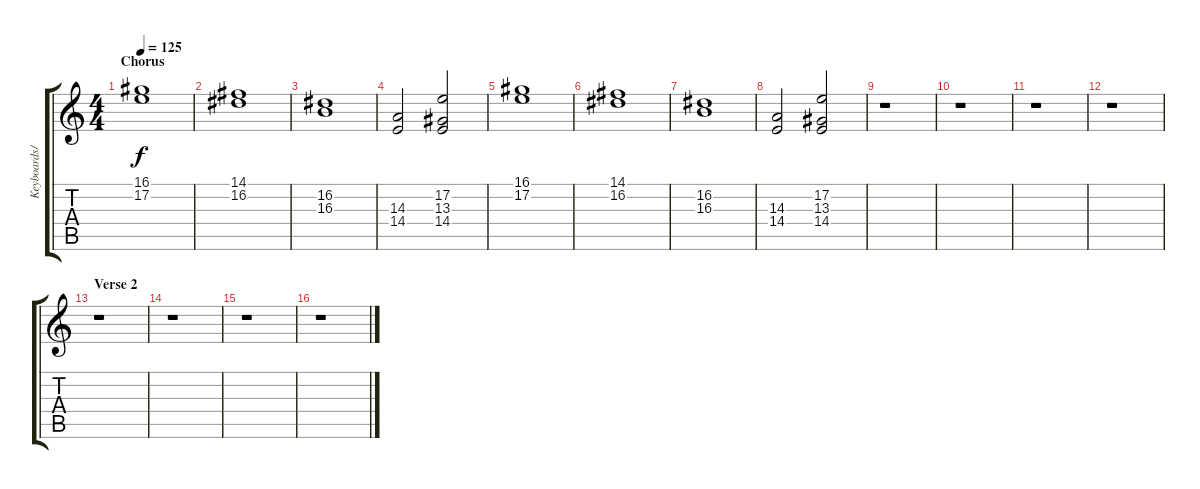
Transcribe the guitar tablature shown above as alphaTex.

\track ("Keyboards/Solo harmony" "Keyboards/") {instrument drawbarorgan}
\staff {score tabs}
\tuning (E4 B3 G3 D3 A2 E2) {hide}
\ts (4 4)
\section ("" "Chorus")
\tempo 125
\clef g2
\ks c
(16.1 17.2).1{dy f} |
(14.1 16.2).1 |
(16.2 16.3).1 |
(14.3 14.4).2 (17.2 13.3 14.4).2 |
(16.1 17.2).1 |
(14.1 16.2).1 |
(16.2 16.3).1 |
(14.3 14.4).2 (17.2 13.3 14.4).2 |
r.1 |
r.1 |
r.1 |
r.1 |
\section ("" "Verse 2")
r.1 |
r.1 |
r.1 |
r.1
